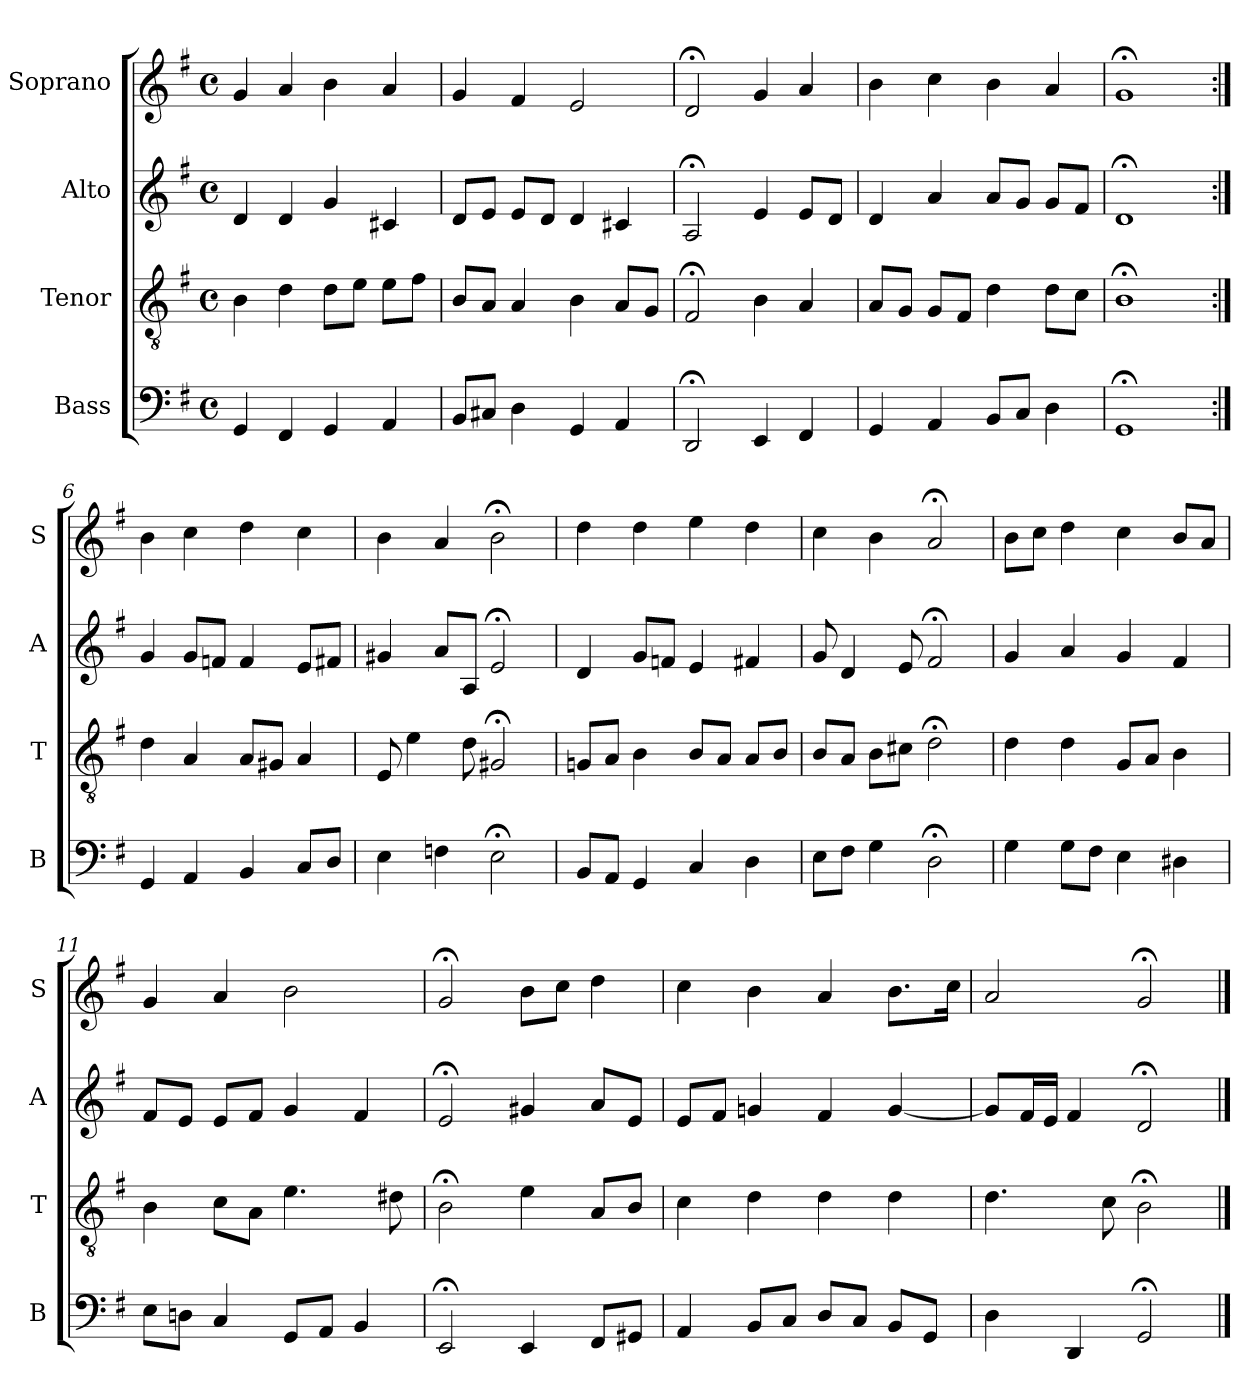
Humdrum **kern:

**kern	**kern	**kern	**kern
*part4	*part3	*part2	*part1
*staff4	*staff3	*staff2	*staff1
*I"Bass	*I"Tenor	*I"Alto	*I"Soprano
*I'B	*I'T	*I'A	*I'S
*clefF4	*clefGv2	*clefG2	*clefG2
*k[f#]	*k[f#]	*k[f#]	*k[f#]
*G:	*G:	*G:	*G:
*M4/4	*M4/4	*M4/4	*M4/4
*met(c)	*met(c)	*met(c)	*met(c)
*MM100	*MM100	*MM100	*MM100
=1	=1	=1	=1
4GG	4Bi	4d	4gi
4FF#	4di	4d	4ai
4GG	8dL	4g	4b
.	8eJ	.	.
4AA	8eL	4c#X	4a
.	8f#J	.	.
=2	=2	=2	=2
8BBL	8BL	8dL	4g
8C#XJ	8AJ	8eJ	.
4D	4A	8eL	4f#
.	.	8dJ	.
4GG	4B	4d	2e
4AA	8AL	4c#X	.
.	8GJ	.	.
=3	=3	=3	=3
2DD;<	2F#;<	2A;<	2d;<
4EE	4B	4e	4g
4FF#	4A	8eL	4a
.	.	8dJ	.
=4	=4	=4	=4
4GG	8AL	4d	4b
.	8GJ	.	.
4AA	8GL	4a	4cc
.	8F#J	.	.
8BBL	4d	8aL	4b
8CJ	.	8gJ	.
4D	8dL	8gL	4a
.	8cJ	8f#J	.
=5	=5	=5	=5
1GG;<	1B;<	1d;<	1g;<
=6:|!	=6:|!	=6:|!	=6:|!
4GG	4d	4g	4b
4AA	4A	8gL	4cc
.	.	8fnJ	.
4BB	8AL	4f	4dd
.	8G#XJ	.	.
8CL	4A	8eL	4cc
8DJ	.	8f#XJ	.
=7	=7	=7	=7
4E	8E	4g#X	4b
.	4e	.	.
4Fn	.	8aL	4a
.	8d	8AJ	.
2E;<	2G#X;<	2e;<	2b;<
=8	=8	=8	=8
8BBL	8GnL	4d	4dd
8AAJ	8AJ	.	.
4GG	4B	8gL	4dd
.	.	8fnJ	.
4C	8BL	4e	4ee
.	8AJ	.	.
4D	8AL	4f#X	4dd
.	8BJ	.	.
=9	=9	=9	=9
8EL	8BL	8g	4cc
8F#J	8AJ	4d	.
4G	8BL	.	4b
.	8c#XJ	8e	.
2D;<	2d;<	2f#;<	2a;<
=10	=10	=10	=10
4G	4d	4g	8bL
.	.	.	8ccJ
8GL	4d	4a	4dd
8F#J	.	.	.
4E	8GL	4g	4cc
.	8AJ	.	.
4D#X	4B	4f#	8bL
.	.	.	8aJ
=11	=11	=11	=11
8EL	4B	8f#L	4g
8DnJ	.	8eJ	.
4C	8cL	8eL	4a
.	8AJ	8f#J	.
8GGL	4.e	4g	2b
8AAJ	.	.	.
4BB	.	4f#	.
.	8d#X	.	.
=12	=12	=12	=12
2EE;<	2B;<i	2e;<	2g;<i
4EE	4ei	4g#X	8biL
.	.	.	8ccJ
8FF#L	8AL	8aL	4dd
8GG#XJ	8BJ	8eJ	.
=13	=13	=13	=13
4AA	4c	8eL	4cc
.	.	8f#J	.
8BBL	4d	4gn	4b
8CJ	.	.	.
8DL	4d	4f#	4a
8CJ	.	.	.
8BBL	4d	[4g	8.bL
8GGJ	.	.	.
.	.	.	16ccJk
=14	=14	=14	=14
4D	4.d	8gL]	2a
.	.	16f#L	.
.	.	16eJJ	.
4DD	.	4f#	.
.	8c	.	.
2GG;<	2B;<	2d;<	2g;<
==	==	==	==
*-	*-	*-	*-
